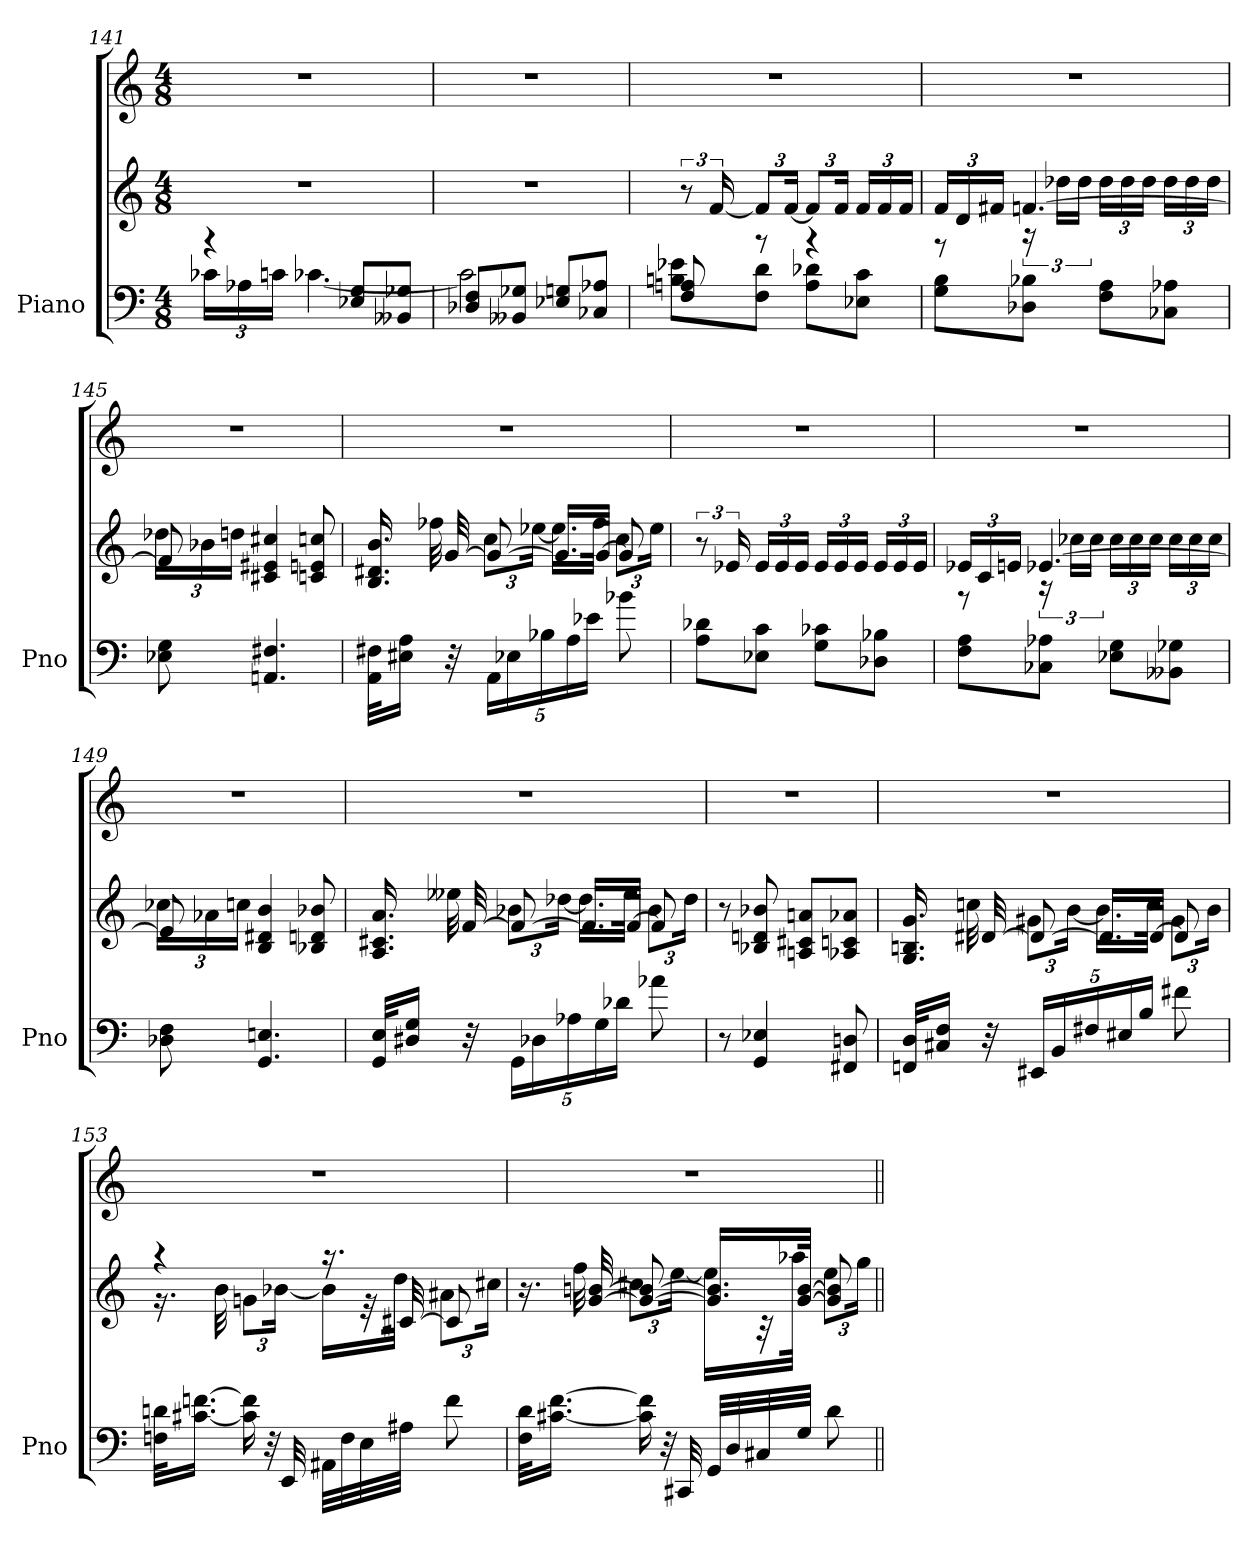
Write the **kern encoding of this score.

**kern	**kern	**kern
*part1	*part1	*part1
*staff3	*staff2	*staff1
*I"Piano	*	*
*I'Pno	*	*
*clefF4	*clefG2	*clefG2
*k[]	*k[]	*k[]
*M4/8	*M4/8	*M4/8
=141	=141	=141
*^	*	*
4r	24c-XLL	2r	2r
.	24A-X	.	.
.	24cnJJ	.	.
.	[4.c-X	.	.
8E-X 8GL	.	.	.
8BB--X 8G-XJ	.	.	.
=142	=142	=142	=142
8D-X 8FL	2c-]	2r	2r
8BB--X 8G-XJ	.	.	.
8E-X 8GnL	.	.	.
8C-X 8A-XJ	.	.	.
=143	=143	=143	=143
8F 8An	8Bn 8e-XL	12r	2r
.	.	[24f	.
8r	8F 8dJ	12fL]	.
.	.	[24fJk	.
4r	8A 8d-XL	12fL]	.
.	.	24fJk	.
.	8E-X 8cJ	24fLL	.
.	.	24f	.
.	.	24fJJ	.
*v	*v	*	*
=144	=144	=144
*	*^	*
8G 8BL	24fLL	8r	2r
.	24d	.	.
.	24f#XJJ	.	.
8D-X 8B-XJ	[4.fn	24r	.
.	.	24dd-XLL	.
.	.	24dd-JJ	.
8F 8AL	.	24dd-LL	.
.	.	24dd-	.
.	.	24dd-JJ	.
8C-X 8A-XJ	.	24dd-LL	.
.	.	24dd-	.
.	.	24dd-JJ	.
=145	=145	=145	=145
8E-X 8G	8f]	24dd-XLL	2r
.	.	24b-X	.
.	.	24ddnJJ	.
4.AAn 4.F#X	4c#X 4e#X 4cc#X	4.ryy	.
.	8cn 8en 8ccn	.	.
=146	=146	=146	=146
32AA 32F#XKLL	16.ryy	16.B 16.d#X 16.b	2r
16E#X 16AJJ	.	.	.
32r	[32g	32ff-X	.
20AALL	8g_	12ccL	.
20E-X	.	.	.
.	.	[24ee-XJk	.
20B-X	.	.	.
.	16.gLL]	16.ee-LL]	.
20A	.	.	.
20e-XJJ	.	.	.
.	[32gJJk	32ff-JJk	.
8b-X	8g]	12ccL	.
.	.	24ee-Jk	.
*	*v	*v	*
=147	=147	=147
8A 8d-XL	12r	2r
.	24e-X	.
8E-X 8cJ	24e-LL	.
.	24e-	.
.	24e-JJ	.
8G 8c-XL	24e-LL	.
.	24e-	.
.	24e-JJ	.
8D-X 8B-XJ	24e-LL	.
.	24e-	.
.	24e-JJ	.
=148	=148	=148
*	*^	*
8F 8AL	24e-XLL	8r	2r
.	24c	.	.
.	24enJJ	.	.
8C-X 8A-XJ	[4.e-X	24r	.
.	.	24cc-XLL	.
.	.	24cc-JJ	.
8E-X 8GL	.	24cc-LL	.
.	.	24cc-	.
.	.	24cc-JJ	.
8BB--X 8G-XJ	.	24cc-LL	.
.	.	24cc-	.
.	.	24cc-JJ	.
=149	=149	=149	=149
8D-X 8F	8e-]	24cc-XLL	2r
.	.	24a-X	.
.	.	24ccnJJ	.
4.GG 4.En	4B 4d#X 4b	4.ryy	.
.	8B-X 8dn 8b-X	.	.
=150	=150	=150	=150
32GG 32EKLL	16.ryy	16.A 16.c#X 16.a	2r
16D#X 16GJJ	.	.	.
32r	[32f	32ee--X	.
20GGLL	8f_	12b-XL	.
20D-X	.	.	.
.	.	[24dd-XJk	.
20A-X	.	.	.
.	16.fLL]	16.dd-LL]	.
20G	.	.	.
20d-XJJ	.	.	.
.	[32fJJk	32ee--JJk	.
8a-X	8f]	12b-L	.
.	.	24dd-Jk	.
*	*v	*v	*
=151	=151	=151
8r	8r	2r
4GG 4E-X	8B-X 8dn 8b-X	.
.	8An 8c#X 8anL	.
8FF#X 8Dn	8A-X 8cn 8a-XJ	.
=152	=152	=152
*	*^	*
32FFn 32DKLL	16.ryy	16.G 16.Bn 16.g	2r
16C#X 16FJJ	.	.	.
32r	[32d#X	32ccn	.
20EE#XLL	8d#_	12g#XL	.
20BB	.	.	.
.	.	[24bJk	.
20F#X	.	.	.
.	16.d#LL]	16.bLL]	.
20E#X	.	.	.
20BJJ	.	.	.
.	[32d#JJk	32ccJJk	.
8f#X	8d#]	12g#L	.
.	.	24bJk	.
=153	=153	=153	=153
32Fn 32dnKLL	4r	16.r	2r
[16.c#X [16.fnJJ	.	.	.
.	.	32b	.
16c#] 16f]	.	12gnL	.
32r	.	.	.
.	.	[24b-XJk	.
32EE	.	.	.
32AA#XLLL	16.r	16b-LL]	.
32F	.	.	.
32E	.	32r	.
32A#XJJJ	[32c#X	32ddJJk	.
8f	8c#]	12a#XL	.
.	.	24cc#XJk	.
=154	=154	=154	=154
32F 32dKLL	16.ryy	16.r	2r
[16.c#X [16.fJJ	.	.	.
.	[32g [32bn	32ff	.
16c#] 16f]	8g_ 8b_	12cc#XL	.
32r	.	.	.
.	.	[24eeJk	.
32CC#X	.	.	.
32GGLLL	16.g] 16.b]LL	16eeLL]	.
32D	.	.	.
32C#X	.	32r	.
32GJJJ	[32g [32bJJk	32aa-XJJk	.
8d	8g] 8b]	12eeL	.
.	.	24ggJk	.
*	*v	*v	*
=||	=||	=||
*-	*-	*-
